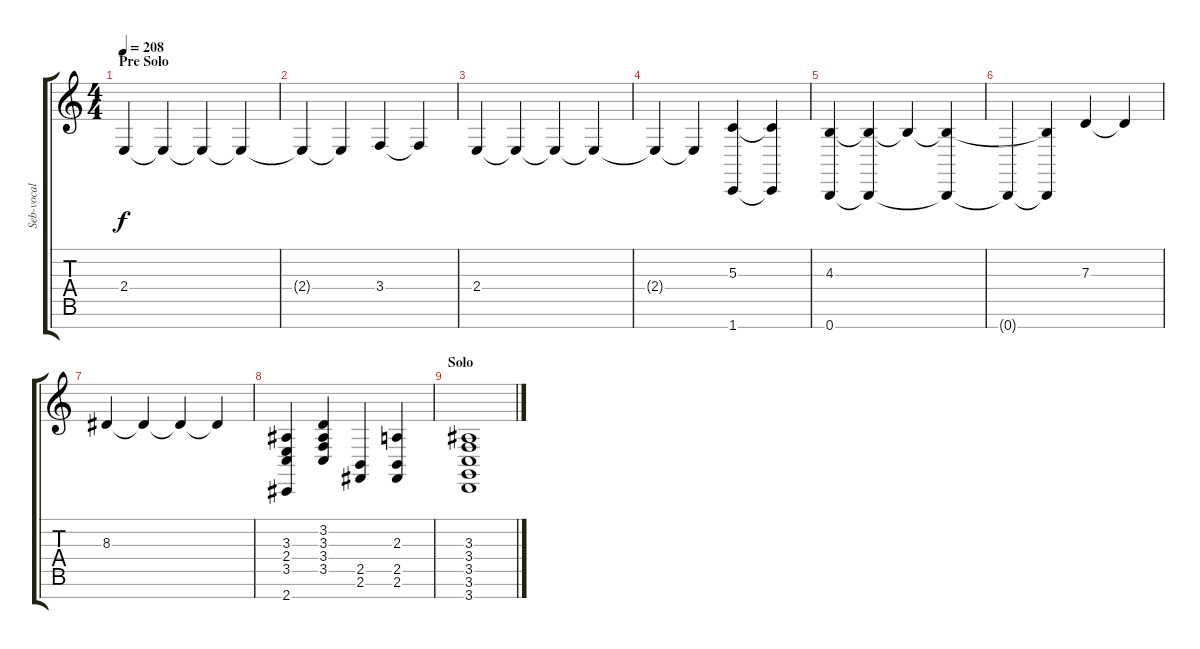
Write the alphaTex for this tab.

\track ("Seb-vocal" "Seb-vocal") {instrument gunshot}
\staff {score tabs}
\tuning (E4 B3 G3 D3 A2 E2 B1) {hide}
\ts (4 4)
\section ("" "Pre Solo")
\tempo 208
\clef g2
\ks c
2.4.4{dy f volume 13 instrument viola} 2.4{t}.4 2.4{t}.4 2.4{t}.4{instrument viola} |
2.4{t}.4 2.4{t}.4 3.4.4{instrument viola} 3.4{t}.4 |
2.4.4{instrument viola} 2.4{t}.4 2.4{t}.4 2.4{t}.4 |
2.4{t}.4 2.4{t}.4 (5.3 1.7).4{instrument viola} (5.3{t} 1.7{t}).4 |
(4.3 0.7).4{instrument viola} (4.3{t} 0.7{t}).4 4.3{t}.4 (4.3{t} 0.7{t}).4 |
0.7{t}.4 (4.3{t} 0.7{t}).4 7.3.4{instrument viola} 7.3{t}.4 |
8.3.4{instrument viola} 8.3{t}.4 8.3{t}.4 8.3{t}.4 |
(3.3 2.4 3.5 2.7).4{instrument gunshot} (3.2 3.3 3.4 3.5).4 (2.5 2.6).4 (2.3 2.5 2.6).4 |
\section ("" "Solo")
(3.3 3.4 3.5 3.6 3.7).1
